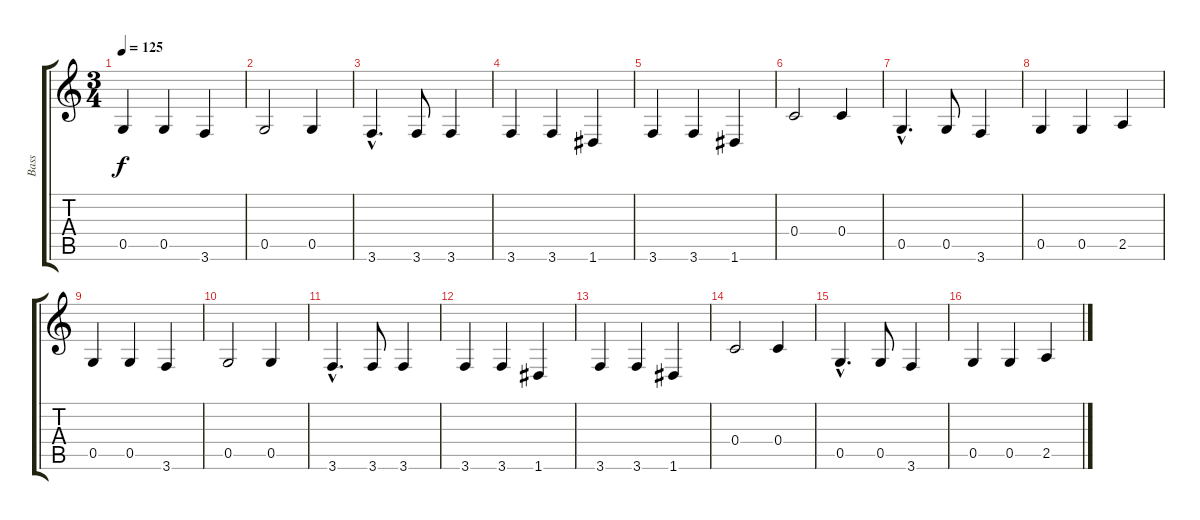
\track ("Bass" "Bass") {instrument electricbassfinger}
\staff {score tabs}
\tuning (D4 A3 F3 C3 G2 D2) {hide}
\ts (3 4)
\tempo 125
\clef g2
\ks c
0.5.4{dy f} 0.5.4 3.6.4 |
0.5.2 0.5.4 |
3.6{hac}.4{d} 3.6.8 3.6.4 |
3.6.4 3.6.4 1.6.4 |
3.6.4 3.6.4 1.6.4 |
0.4.2 0.4.4 |
0.5{hac}.4{d} 0.5.8 3.6.4 |
0.5.4 0.5.4 2.5.4 |
0.5.4 0.5.4 3.6.4 |
0.5.2 0.5.4 |
3.6{hac}.4{d} 3.6.8 3.6.4 |
3.6.4 3.6.4 1.6.4 |
3.6.4 3.6.4 1.6.4 |
0.4.2 0.4.4 |
0.5{hac}.4{d} 0.5.8 3.6.4 |
0.5.4 0.5.4 2.5.4
